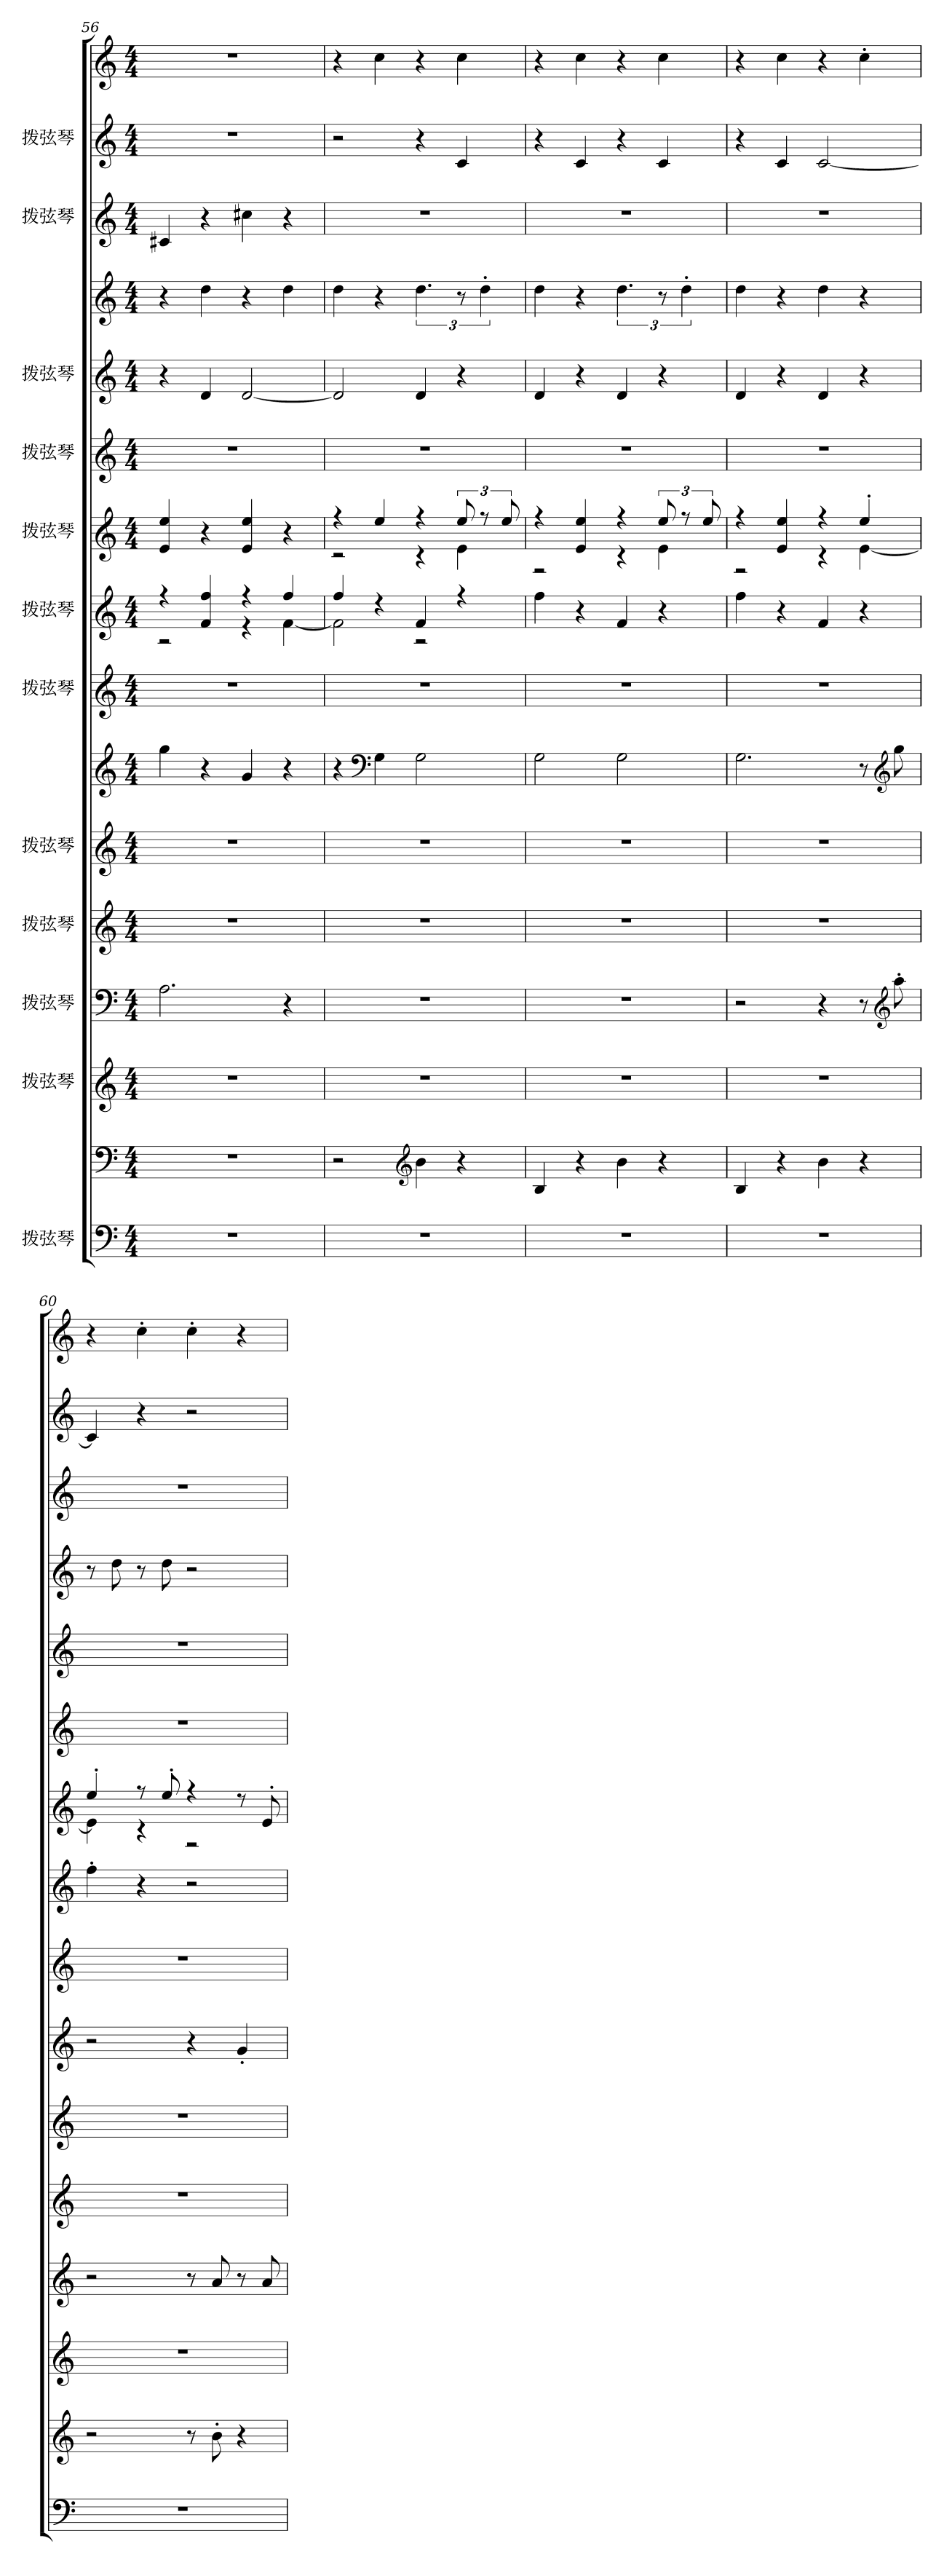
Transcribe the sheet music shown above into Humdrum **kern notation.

**kern	**kern	**kern	**kern	**kern	**kern	**kern	**kern	**kern	**kern	**kern	**kern	**kern	**kern	**kern	**kern
*part12	*part12	*part11	*part10	*part9	*part8	*part8	*part7	*part6	*part5	*part4	*part3	*part3	*part2	*part1	*part1
*staff16	*staff15	*staff14	*staff13	*staff12	*staff11	*staff10	*staff9	*staff8	*staff7	*staff6	*staff5	*staff4	*staff3	*staff2	*staff1
*I"拨弦琴	*	*I"拨弦琴	*I"拨弦琴	*I"拨弦琴	*I"拨弦琴	*	*I"拨弦琴	*I"拨弦琴	*I"拨弦琴	*I"拨弦琴	*I"拨弦琴	*	*I"拨弦琴	*I"拨弦琴	*
*clefF4	*clefF4	*clefG2	*clefF4	*clefG2	*clefG2	*clefG2	*clefG2	*clefG2	*clefG2	*clefG2	*clefG2	*clefG2	*clefG2	*clefG2	*clefG2
*k[]	*k[]	*k[]	*k[]	*k[]	*k[]	*k[]	*k[]	*k[]	*k[]	*k[]	*k[]	*k[]	*k[]	*k[]	*k[]
*M4/4	*M4/4	*M4/4	*M4/4	*M4/4	*M4/4	*M4/4	*M4/4	*M4/4	*M4/4	*M4/4	*M4/4	*M4/4	*M4/4	*M4/4	*M4/4
=56	=56	=56	=56	=56	=56	=56	=56	=56	=56	=56	=56	=56	=56	=56	=56
*	*	*	*	*	*	*	*	*^	*	*	*	*	*	*	*
1r	1r	1r	2.A\	1r	1r	4gg\	1r	4r	2r	4e/ 4ee/	1r	4r	4r	4c#X/	1r	1r
.	.	.	.	.	.	4r	.	4f/ 4ff/	.	4r	.	4d/	4dd\	4r	.	.
.	.	.	.	.	.	4g/	.	4r	4r	4e/ 4ee/	.	[2d/	4r	4cc#X\	.	.
.	.	.	4r	.	.	4r	.	4ff/	[4f\	4r	.	.	4dd\	4r	.	.
=57	=57	=57	=57	=57	=57	=57	=57	=57	=57	=57	=57	=57	=57	=57	=57	=57
*	*	*	*	*	*	*	*	*	*	*^	*	*	*	*	*	*
1r	2r	1r	1r	1r	1r	4r	1r	4ff/	2f\]	4r	2r	1r	2d/]	4dd\	1r	2r	4r
*	*	*	*	*	*	*clefF4	*	*	*	*	*	*	*	*	*	*	*
.	.	.	.	.	.	4G\	.	4r	.	4ee/	.	.	.	4r	.	.	4cc\
*	*clefG2	*	*	*	*	*	*	*	*	*	*	*	*	*	*	*	*
.	4b\	.	.	.	.	2G\	.	4f/	2r	4r	4r	.	4d/	6.dd\	.	4r	4r
.	4r	.	.	.	.	.	.	4r	.	12ee/	4e\	.	4r	12r	.	4c/	4cc\
.	.	.	.	.	.	.	.	.	.	12r	.	.	.	6dd'\	.	.	.
.	.	.	.	.	.	.	.	.	.	12ee/	.	.	.	.	.	.	.
*	*	*	*	*	*	*	*	*v	*v	*	*	*	*	*	*	*	*
=58	=58	=58	=58	=58	=58	=58	=58	=58	=58	=58	=58	=58	=58	=58	=58	=58
1r	4B/	1r	1r	1r	1r	2G\	1r	4ff\	4r	2r	1r	4d/	4dd\	1r	4r	4r
.	4r	.	.	.	.	.	.	4r	4e/ 4ee/	.	.	4r	4r	.	4c/	4cc\
.	4b\	.	.	.	.	2G\	.	4f/	4r	4r	.	4d/	6.dd\	.	4r	4r
.	4r	.	.	.	.	.	.	4r	12ee/	4e\	.	4r	12r	.	4c/	4cc\
.	.	.	.	.	.	.	.	.	12r	.	.	.	6dd'\	.	.	.
.	.	.	.	.	.	.	.	.	12ee/	.	.	.	.	.	.	.
!!LO:PB:g=z
=59	=59	=59	=59	=59	=59	=59	=59	=59	=59	=59	=59	=59	=59	=59	=59	=59
1r	4B/	1r	2r	1r	1r	2.G\	1r	4ff\	4r	2r	1r	4d/	4dd\	1r	4r	4r
.	4r	.	.	.	.	.	.	4r	4e/ 4ee/	.	.	4r	4r	.	4c/	4cc\
.	4b\	.	4r	.	.	.	.	4f/	4r	4r	.	4d/	4dd\	.	[2c/	4r
.	4r	.	8r	.	.	8r	.	4r	4ee'/	[4e\	.	4r	4r	.	.	4cc'\
*	*	*	*clefG2	*	*	*clefG2	*	*	*	*	*	*	*	*	*	*
.	.	.	8aa'\	.	.	8gg\	.	.	.	.	.	.	.	.	.	.
=60	=60	=60	=60	=60	=60	=60	=60	=60	=60	=60	=60	=60	=60	=60	=60	=60
1r	2r	1r	2r	1r	1r	2r	1r	4ff'\	4ee'/	4e\]	1r	1r	8r	1r	4c/]	4r
.	.	.	.	.	.	.	.	.	.	.	.	.	8dd\	.	.	.
.	.	.	.	.	.	.	.	4r	8r	4r	.	.	8r	.	4r	4cc'\
.	.	.	.	.	.	.	.	.	8ee'/	.	.	.	8dd\	.	.	.
.	8r	.	8r	.	.	4r	.	2r	4r	2r	.	.	2r	.	2r	4cc'\
.	8b'\	.	8a/	.	.	.	.	.	.	.	.	.	.	.	.	.
.	4r	.	8r	.	.	4g'/	.	.	8r	.	.	.	.	.	.	4r
.	.	.	8a/	.	.	.	.	.	8e'/	.	.	.	.	.	.	.
*	*	*	*	*	*	*	*	*	*v	*v	*	*	*	*	*	*
=	=	=	=	=	=	=	=	=	=	=	=	=	=	=	=
*-	*-	*-	*-	*-	*-	*-	*-	*-	*-	*-	*-	*-	*-	*-	*-
